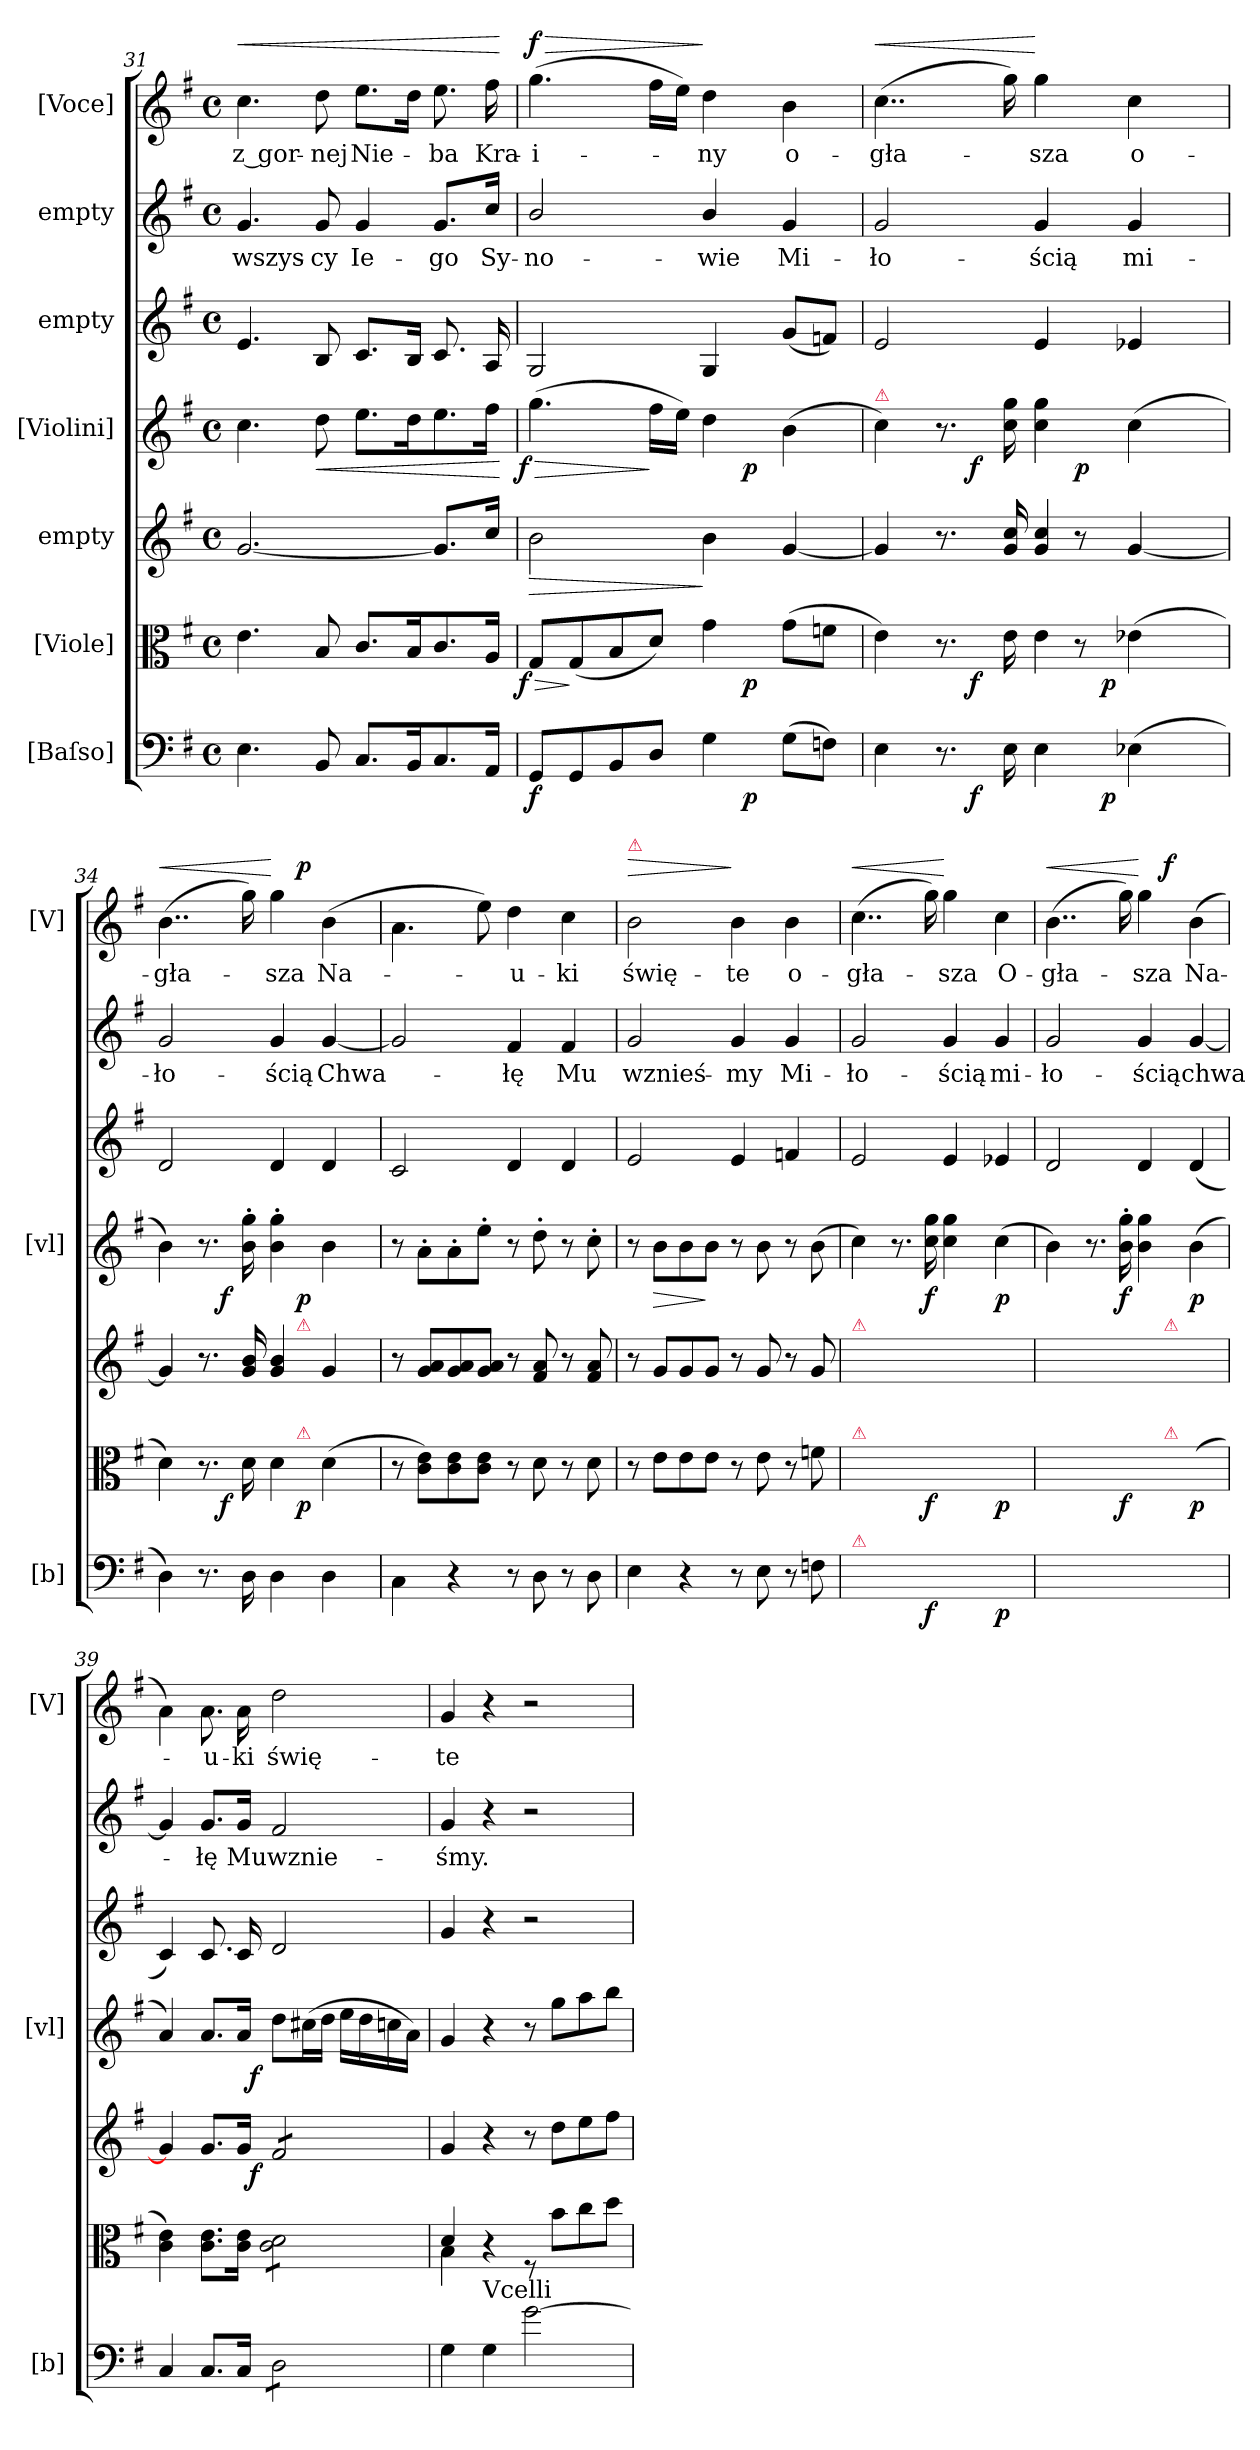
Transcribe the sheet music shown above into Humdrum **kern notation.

**kern	**dynam	**kern	**dynam	**kern	**dynam	**kern	**dynam	**kern	**kern	**text	**kern	**text	**dynam
*part7	*part7	*part6	*part6	*part5	*part5	*part4	*part4	*part3	*part2	*part2	*part1	*part1	*part1
*staff7	*staff7	*staff6	*staff6	*staff5	*staff5	*staff4	*staff4	*staff3	*staff2	*staff2	*staff1	*staff1	*staff1
*I"[Baſso]	*	*I"[Viole]	*	*I"empty	*	*I"[Violini]	*	*I"empty	*I"empty	*	*I"[Voce]	*	*
*I'[b]	*	*	*	*	*	*I'[vl]	*	*	*	*	*I'[V]	*	*
*clefF4	*	*clefC3	*	*clefG2	*	*clefG2	*	*clefG2	*clefG2	*	*clefG2	*	*
*k[f#]	*	*k[f#]	*	*k[f#]	*	*k[f#]	*	*k[f#]	*k[f#]	*	*k[f#]	*	*
*M4/4	*	*M4/4	*	*M4/4	*	*M4/4	*	*M4/4	*M4/4	*	*M4/4	*	*
*met(c)	*	*met(c)	*	*met(c)	*	*met(c)	*	*met(c)	*met(c)	*	*met(c)	*	*
=31	=31	=31	=31	=31	=31	=31	=31	=31	=31	=31	=31	=31	=31
!	!	!	!	!	!	!	!	!	!	!	!	!	!LO:HP:a
4.E\	.	4.e\	.	[2.g/	.	4.cc\	.	4.e/	4.g/	wszys-	4.cc\	z gor-	<
!	!	!	!	!	!	!	!LO:HP:b	!	!	!	!	!	!
8BB/	.	8B/	.	.	.	8dd\	<	8B/	8g/	-cy	8dd\	-nej	.
8.C/L	.	8.c/L	.	.	.	8.ee\L	.	8.c/L	4g/	Ie-	8.ee\L	Nie-	.
16BB/K	.	16B/K	.	.	.	16dd\K	.	16B/Jk	.	.	16dd\Jk	.	.
8.C/	.	8.c/	.	8.g/L]	.	8.ee\	.	8.c/	8.g/L	-go	8.ee\	-ba	.
16AA/Jk	.	16A/Jk	.	16cc/Jk	.	16ff#\Jk	.	16A/	16cc/Jk	Sy-	16ff#\	Kra-	.
.	.	.	.	.	.	.	[	.	.	.	.	.	[
=32	=32	=32	=32	=32	=32	=32	=32	=32	=32	=32	=32	=32	=32
!	!	!	!	!	!	!LO:TX:a:color=crimson:t=⚠	!	!	!	!	!	!	!
!	!	!	!LO:HP:b	!	!LO:HP:b	!	!LO:HP:b	!	!	!	!	!	!LO:HP:a
!	!	!	!LO:DY:n=1:rj	!	!	!	!LO:DY:n=1:b:rj	!	!	!	!	!	!LO:DY:n=1:a
*^	*	*^	*	*	*	*^	*	*	*	*	*	*	*
8GG/L	2ryy	f	8G/L	2ryy	> f	2b\	>	(4.gg\	2ryy	> f	2G/	2b/	-no-	(4.gg\	-i-	> f
8GG/	.	.	(8G/	.	]	.	.	.	.	.	.	.	.	.	.	.
8BB/	.	.	8B/	.	.	.	.	.	.	.	.	.	.	.	.	.
8D/J	.	.	8d/J)	.	.	.	.	16ff#\LL	.	]	.	.	.	16ff#\LL	.	.
.	.	.	.	.	.	.	.	16ee\JJ)	.	.	.	.	.	16ee\JJ)	.	.
4G\	8ryy	.	4g\	8ryy	.	4b\	]	4dd\	8ryy	.	4G/	4b/	-wie	4dd\	-ny	]
!	!	!	!	!	!	!	!	!	!	!LO:DY:n=2:b	!	!	!	!	!	!
.	4.ryy	p	.	4.ryy	p	.	.	.	4.ryy	p	.	.	.	.	.	.
(8G\L	.	.	(8g\L	.	.	[4g/	.	(4b\	.	.	(8g/L	4g/	Mi-	4b\	o-	.
8Fn\J)	.	.	8fn\J	.	.	.	.	.	.	.	8fn/J)	.	.	.	.	.
=33	=33	=33	=33	=33	=33	=33	=33	=33	=33	=33	=33	=33	=33	=33	=33	=33
!	!	!	!	!	!	!	!	!LO:TX:a:color=crimson:t=⚠	!	!	!	!	!	!	!	!
!	!	!	!	!	!	!	!	!	!	!	!	!	!	!	!	!LO:HP:a
*	*^	*	*	*^	*	*	*	*	*^	*	*	*	*	*	*	*
4E\	4ryy	2ryy	.	4e\)	4ryy	2ryy	.	4g/]	.	4cc\)	4ryy	2ryy	.	2e/	2g/	-ło-	(4..cc\	-gła-	<
8.r	16.ryy	.	.	8.r	16.ryy	.	.	8.r	.	8.r	16.ryy	.	.	.	.	.	.	.	.
!	!	!	!	!	!	!	!	!	!	!	!	!	!LO:DY:b	!	!	!	!	!	!
.	2ryy	.	f	.	2ryy	.	f	.	.	.	2ryy	.	f	.	.	.	.	.	.
16E\	.	.	.	16e\	.	.	.	16g/ 16cc/	.	16cc\ 16gg\	.	.	.	.	.	.	16gg\)	.	.
!	!	!	!	!LO:N:vis=4	!	!	!	!LO:N:vis=4	!	!	!	!	!	!	!	!	!	!	!
4E\	.	8.ryy	.	8e\	.	8.ryy	.	8g/ 8cc/	.	4cc\ 4gg\	.	8ryy	.	4e/	4g/	-ścią	4gg\	-sza	[
!	!	!	!	!	!	!	!	!	!	!	!	!	!LO:DY:b	!	!	!	!	!	!
.	.	.	.	8r	.	.	.	8r	.	.	.	4.ryy	p	.	.	.	.	.	.
.	.	4ryy	p	.	.	4ryy	p	.	.	.	.	.	.	.	.	.	.	.	.
(4E-X\	.	.	.	(4e-X\	.	.	.	[4g/	.	(4cc\	.	.	.	4e-X/	4g/	mi-	4cc\	o-	.
.	8ryy	.	.	.	8ryy	.	.	.	.	.	8ryy	.	.	.	.	.	.	.	.
.	.	16ryy	.	.	.	16ryy	.	.	.	.	.	.	.	.	.	.	.	.	.
.	32ryy	.	.	.	32ryy	.	.	.	.	.	32ryy	.	.	.	.	.	.	.	.
=34	=34	=34	=34	=34	=34	=34	=34	=34	=34	=34	=34	=34	=34	=34	=34	=34	=34	=34	=34
!	!	!	!	!	!	!	!	!	!	!	!	!	!	!	!	!	!	!	!LO:HP:a
*v	*v	*v	*	*	*	*	*	*^	*	*	*	*	*	*	*	*	*^	*	*
4D\)	.	4d\)	4ryy	2ryy	.	4g/]	2ryy	.	4b\)	4ryy	2ryy	.	2d/	2g/	-ło-	(4..b\	2ryy	-gła-	<
8.r	.	8.r	16.ryy	.	.	8.r	.	.	8.r	16.ryy	.	.	.	.	.	.	.	.	.
!	!	!	!	!	!	!	!	!	!	!	!	!LO:DY:b	!	!	!	!	!	!	!
.	.	.	2ryy	.	f	.	.	.	.	2ryy	.	f	.	.	.	.	.	.	.
16D\	.	16d\	.	.	.	16g/ 16b/	.	.	16b'\ 16gg'\	.	.	.	.	.	.	16gg\)	.	.	.
4D\	.	4d\	.	8ryy	.	4g/ 4b/	8ryy	.	4b'\ 4gg'\	.	8ryy	.	4d/	4g/	-ścią	4gg\	8ryy	-sza	[
!	!	!	!	!	!	!	!LO:TX:a:color=crimson:t=⚠	!	!	!	!	!	!	!	!	!	!	!	!
!	!	!	!	!LO:TX:a:color=crimson:t=⚠	!	!	!	!	!	!	!	!	!	!	!	!	!	!	!
!	!	!	!	!	!	!	!	!	!	!	!	!LO:DY:b	!	!	!	!	!	!	!LO:DY:a
.	.	.	.	4.ryy	p	.	4.ryy	.	.	.	4.ryy	p	.	.	.	.	4.ryy	.	p
4D\	.	(4d\	.	.	.	4g/	.	.	4b\	.	.	.	4d/	[4g/	Chwa-	(4b\	.	Na-	.
.	.	.	8ryy	.	.	.	.	.	.	8ryy	.	.	.	.	.	.	.	.	.
.	.	.	32ryy	.	.	.	.	.	.	32ryy	.	.	.	.	.	.	.	.	.
*	*	*v	*v	*v	*	*	*	*	*v	*v	*v	*	*	*	*	*v	*v	*	*
*	*	*	*	*v	*v	*	*	*	*	*	*	*	*	*
=35	=35	=35	=35	=35	=35	=35	=35	=35	=35	=35	=35	=35	=35
4C\	.	8r	.	8r	.	8r	.	2c/	2g/]	.	4.a\	.	.
.	.	8c\ 8e\L)	.	8g/ 8a/L	.	8a'\L	.	.	.	.	.	.	.
4r	.	8c\ 8e\	.	8g/ 8a/	.	8a'\	.	.	.	.	.	.	.
.	.	8c\ 8e\J	.	8g/ 8a/J	.	8ee'\J	.	.	.	.	8ee\)	.	.
8r	.	8r	.	8r	.	8r	.	4d/	4f#/	-łę	4dd\	-u-	.
8D\	.	8d\	.	8f#/ 8a/	.	8dd'\	.	.	.	.	.	.	.
8r	.	8r	.	8r	.	8r	.	4d/	4f#/	Mu	4cc\	-ki	.
8D\	.	8d\	.	8f#/ 8a/	.	8cc'\	.	.	.	.	.	.	.
=36	=36	=36	=36	=36	=36	=36	=36	=36	=36	=36	=36	=36	=36
!	!	!	!	!	!	!	!	!	!	!	!LO:TX:a:color=crimson:t=⚠	!	!
!	!	!	!	!	!	!	!	!	!	!	!	!	!LO:HP:a
4E\	.	8r	.	8r	.	8r	.	2e/	2g/	wznieś-	2b\	świę-	>
!	!	!	!	!	!	!	!LO:HP:b	!	!	!	!	!	!
.	.	8e\L	.	8g/L	.	8b\L	>	.	.	.	.	.	.
4r	.	8e\	.	8g/	.	8b\	.	.	.	.	.	.	.
.	.	8e\J	.	8g/J	.	8b\J	]	.	.	.	.	.	.
8r	.	8r	.	8r	.	8r	.	4e/	4g/	-my	4b\	-te	]
8E\	.	8e\	.	8g/	.	8b\	.	.	.	.	.	.	.
8r	.	8r	.	8r	.	8r	.	4fn/	4g/	Mi-	4b\	o-	.
8Fn\	.	8fn\	.	8g/	.	(8b\	.	.	.	.	.	.	.
=37	=37	=37	=37	=37	=37	=37	=37	=37	=37	=37	=37	=37	=37
!	!	!	!	!LO:TX:a:color=crimson:t=⚠	!	!	!	!	!	!	!	!	!
!	!	!LO:TX:a:color=crimson:t=⚠	!	!	!	!	!	!	!	!	!	!	!
!LO:TX:a:color=crimson:t=⚠	!	!	!	!	!	!	!	!	!	!	!	!	!
!	!	!	!	!	!	!	!	!	!	!	!	!	!LO:HP:a
4E\yy	.	4e\yy	.	4g/yy	.	4cc\)	.	2e/	2g/	-ło-	(4..cc\	-gła-	<
8.ryy	.	8.ryy	.	8.ryy	.	8.r	.	.	.	.	.	.	.
!	!	!	!	!	!	!	!LO:DY:b	!	!	!	!	!	!
16E\yy	f	16e\yy	f	16gyy/ 16ccyy/	.	16cc\ 16gg\	f	.	.	.	16gg\)	.	.
!	!	!LO:N:vis=4	!	!LO:N:vis=4	!	!	!	!	!	!	!	!	!
4E\yy	.	8e\yy	.	8gyy/ 8ccyy/	.	4cc\ 4gg\	.	4e/	4g/	-ścią	4gg\	-sza	[
.	.	8ryy	.	8ryy	.	.	.	.	.	.	.	.	.
!	!	!	!	!	!	!	!LO:DY:b	!	!	!	!	!	!
(4E-X\yy	p	(4e-X\yy	p	[4g/yy	.	(4cc\	p	4e-X/	4g/	mi-	4cc\	O-	.
=38	=38	=38	=38	=38	=38	=38	=38	=38	=38	=38	=38	=38	=38
!	!	!	!	!	!	!	!	!	!	!	!	!	!LO:HP:a
*	*	*^	*	*^	*	*	*	*	*	*	*^	*	*
4D\yy)	.	4d\yy)	2ryy	.	4g/yy]	2ryy	.	4b\)	.	2d/	2g/	-ło-	(4..b\	2ryy	-gła-	<
8.ryy	.	8.ryy	.	.	8.ryy	.	.	8.r	.	.	.	.	.	.	.	.
!	!	!	!	!	!	!	!	!	!LO:DY:b	!	!	!	!	!	!	!
16D\yy	.	16d\yy	.	f	16gyy/ 16byy/	.	.	16b'\ 16gg'\	f	.	.	.	16gg\)	.	.	.
4D\yy	.	4d\yy	8ryy	.	4gyy/ 4byy/	8ryy	.	4b\ 4gg\	.	4d/	4g/	-ścią	4gg\	8ryy	-sza	[
!	!	!	!	!	!	!LO:TX:a:color=crimson:t=⚠	!	!	!	!	!	!	!	!	!	!
!	!	!	!LO:TX:a:color=crimson:t=⚠	!	!	!	!	!	!	!	!	!	!	!	!	!
!	!	!	!	!	!	!	!	!	!	!	!	!	!	!	!	!LO:DY:a
.	.	.	4.ryy	.	.	4.ryy	.	.	.	.	.	.	.	4.ryy	.	f
!	!	!	!	!	!	!	!	!	!LO:DY:b	!	!	!	!	!	!	!
4D\yy	.	(4d\yy	.	p	[4g/yy	.	.	(4b\	p	(4d/	[4g/	chwa-	(4b\	.	Na-	.
*	*	*v	*v	*	*	*	*	*	*	*	*	*	*v	*v	*	*
=39	=39	=39	=39	=39	=39	=39	=39	=39	=39	=39	=39	=39	=39	=39
*	*	*	*	*	*	*	*^	*	*	*	*	*	*	*
4C/	.	4c\ 4e\)	.	4g/]	4...ryy	.	4a/)	4...ryy	.	4c/)	4g/]	.	4a\)	.	.
8.C/L	.	8.c\ 8.e\L	.	8.g/L	.	.	8.a/L	.	.	8.c/	8.g/L	-łę	8.a\	-u-	.
16C/Jk	.	16c\ 16e\Jk	.	16g/Jk	.	.	16a/Jk	.	.	16c/	16g/Jk	Mu	16a\	-ki	.
!	!	!	!	!	!	!	!	!	!LO:DY:b	!	!	!	!	!	!
.	.	.	.	.	2ryy	f	.	2ryy	f	.	.	.	.	.	.
*tremolo	*	*	*	*	*	*	*	*	*	*	*	*	*	*	*
*	*	*tremolo	*	*	*	*	*	*	*	*	*	*	*	*	*
*	*	*	*	*tremolo	*	*	*	*	*	*	*	*	*	*	*
8D\L	.	8c\ 8d\L	.	8f#/L	.	.	8dd\L	.	.	2d/	2f#/	wznie-	2dd\	świę-	.
8D\	.	8c\ 8d\	.	8f#/	.	.	(16cc#X\L	.	.	.	.	.	.	.	.
.	.	.	.	.	.	.	16dd\JJ	.	.	.	.	.	.	.	.
8D\	.	8c\ 8d\	.	8f#/	.	.	16ee\LL	.	.	.	.	.	.	.	.
.	.	.	.	.	.	.	16dd\	.	.	.	.	.	.	.	.
8D\J	.	8c\ 8d\J	.	8f#/J	.	.	16ccn\	.	.	.	.	.	.	.	.
*	*	*	*	*Xtremolo	*	*	*	*	*	*	*	*	*	*	*
*	*	*Xtremolo	*	*	*	*	*	*	*	*	*	*	*	*	*
*Xtremolo	*	*	*	*	*	*	*	*	*	*	*	*	*	*	*
.	.	.	.	.	.	.	16a\JJ)	.	.	.	.	.	.	.	.
.	.	.	.	.	32ryy	.	.	32ryy	.	.	.	.	.	.	.
*	*	*	*	*v	*v	*	*	*	*	*	*	*	*	*	*
*	*	*	*	*	*	*v	*v	*	*	*	*	*	*	*
=40	=40	=40	=40	=40	=40	=40	=40	=40	=40	=40	=40	=40	=40
*	*	*^	*	*	*	*	*	*	*	*	*	*	*
4G\	.	4d/	4B\	.	4g/	.	4g/	.	4g/	4g/	-śmy.	4g/	-te	.
!LO:TX:a:t=Vcelli	!	!	!	!	!	!	!	!	!	!	!	!	!	!
4G\	.	4r	4ryy	.	4r	.	4r	.	4r	4r	.	4r	.	.
[2g\	.	8rF	2ryy	.	8r	.	8r	.	2r	2r	.	2r	.	.
.	.	8b\L	.	.	8dd\L	.	8gg\L	.	.	.	.	.	.	.
.	.	8cc\	.	.	8ee\	.	8aa\	.	.	.	.	.	.	.
.	.	8dd\J	.	.	8ff#\J	.	8bb\J	.	.	.	.	.	.	.
*	*	*v	*v	*	*	*	*	*	*	*	*	*	*	*
=	=	=	=	=	=	=	=	=	=	=	=	=	=
*-	*-	*-	*-	*-	*-	*-	*-	*-	*-	*-	*-	*-	*-
